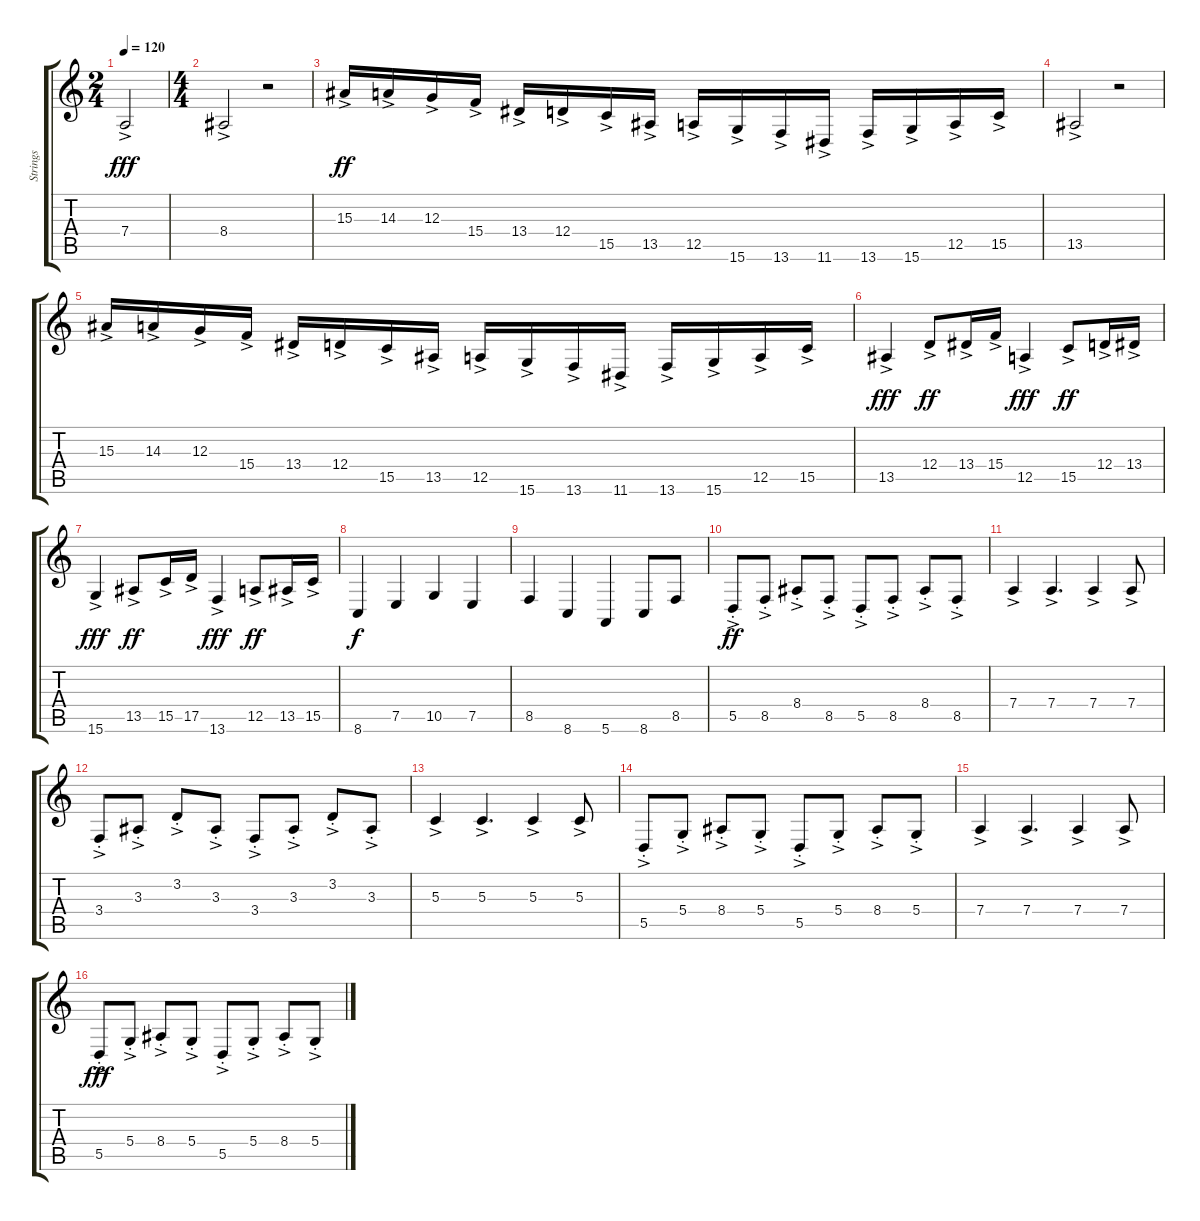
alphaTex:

\track ("Strings" "Strings") {instrument synthstrings1}
\staff {score tabs}
\tuning (E4 B3 G3 D3 A2 E2) {hide}
\ts (2 4)
\tempo 120
\clef g2
\ks c
7.4{ac}.2{dy fff} |
\ts (4 4)
8.4{ac}.2 r.2 |
15.3{ac}.16{dy ff} 14.3{ac}.16 12.3{ac}.16 15.4{ac}.16 13.4{ac}.16 12.4{ac}.16 15.5{ac}.16 13.5{ac}.16 12.5{ac}.16 15.6{ac}.16 13.6{ac}.16 11.6{ac}.16 13.6{ac}.16 15.6{ac}.16 12.5{ac}.16 15.5{ac}.16 |
13.5{ac}.2 r.2 |
15.3{ac}.16 14.3{ac}.16 12.3{ac}.16 15.4{ac}.16 13.4{ac}.16 12.4{ac}.16 15.5{ac}.16 13.5{ac}.16 12.5{ac}.16 15.6{ac}.16 13.6{ac}.16 11.6{ac}.16 13.6{ac}.16 15.6{ac}.16 12.5{ac}.16 15.5{ac}.16 |
13.5{ac}.4{dy fff} 12.4{ac}.8{dy ff} 13.4{ac}.16 15.4{ac}.16 12.5{ac}.4{dy fff} 15.5{ac}.8{dy ff} 12.4{ac}.16 13.4{ac}.16 |
15.6{ac}.4{dy fff} 13.5{ac}.8{dy ff} 15.5{ac}.16 17.5{ac}.16 13.6{ac}.4{dy fff} 12.5{ac}.8{dy ff} 13.5{ac}.16 15.5{ac}.16 |
8.6.4{dy f} 7.5.4 10.5.4 7.5.4 |
8.5.4 8.6.4 5.6.4 8.6.8 8.5.8 |
5.5{ac st}.8{dy ff} 8.5{ac st}.8 8.4{ac st}.8 8.5{ac st}.8 5.5{ac st}.8 8.5{ac st}.8 8.4{ac st}.8 8.5{ac st}.8 |
7.4{ac}.4 7.4{ac}.4{d} 7.4{ac}.4 7.4{ac}.8 |
3.4{ac st}.8 3.3{ac st}.8 3.2{ac st}.8 3.3{ac st}.8 3.4{ac st}.8 3.3{ac st}.8 3.2{ac st}.8 3.3{ac st}.8 |
5.3{ac}.4 5.3{ac}.4{d} 5.3{ac}.4 5.3{ac}.8 |
5.5{ac st}.8 5.4{ac st}.8 8.4{ac st}.8 5.4{ac st}.8 5.5{ac st}.8 5.4{ac st}.8 8.4{ac st}.8 5.4{ac st}.8 |
7.4{ac}.4 7.4{ac}.4{d} 7.4{ac}.4 7.4{ac}.8 |
5.5{ac st}.8{dy fff} 5.4{ac st}.8 8.4{ac st}.8 5.4{ac st}.8 5.5{ac st}.8 5.4{ac st}.8 8.4{ac st}.8 5.4{ac st}.8
